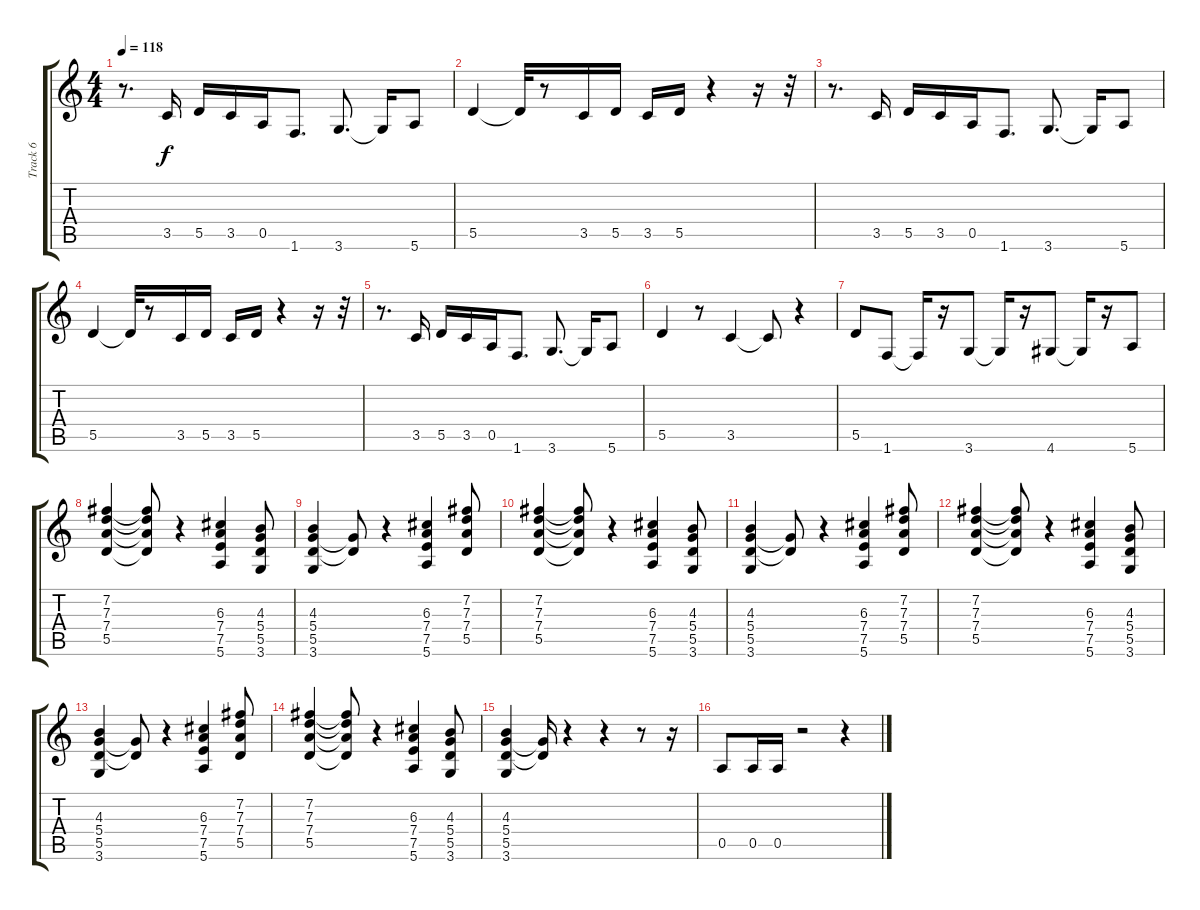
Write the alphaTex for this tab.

\track ("Track 6" "Track 6") {instrument distortionguitar}
\staff {score tabs}
\tuning (E4 B3 G3 D3 A2 E2) {hide}
\ts (4 4)
\tempo 118
\clef g2
\ks c
r.8{d dy f} 3.5.16 5.5.16 3.5.16 0.5.16 1.6.8{d} 3.6.8{d} 3.6{t}.16 5.6.8 |
5.5.4 5.5{t}.32 r.8 3.5.16 5.5.16 3.5.16 5.5.16 r.4 r.16 r.32 |
r.8{d} 3.5.16 5.5.16 3.5.16 0.5.16 1.6.8{d} 3.6.8{d} 3.6{t}.16 5.6.8 |
5.5.4 5.5{t}.32 r.8 3.5.16 5.5.16 3.5.16 5.5.16 r.4 r.16 r.32 |
r.8{d} 3.5.16 5.5.16 3.5.16 0.5.16 1.6.8{d} 3.6.8{d} 3.6{t}.16 5.6.8 |
5.5.4 r.8 3.5.4 3.5{t}.8 r.4 |
5.5.8 1.6.8 1.6{t}.16 r.16 3.6.8 3.6{t}.16 r.16 4.6.8 4.6{t}.16 r.16 5.6.8 |
(7.2 7.3 7.4 5.5).4 (7.2{t} 7.3{t} 7.4{t} 5.5{t}).8 r.4 (6.3 7.4 7.5 5.6).4 (4.3 5.4 5.5 3.6).8 |
(4.3 5.4 5.5 3.6).4 (5.4{t} 5.5{t}).8 r.4 (6.3 7.4 7.5 5.6).4 (7.2 7.3 7.4 5.5).8 |
(7.2 7.3 7.4 5.5).4 (7.2{t} 7.3{t} 7.4{t} 5.5{t}).8 r.4 (6.3 7.4 7.5 5.6).4 (4.3 5.4 5.5 3.6).8 |
(4.3 5.4 5.5 3.6).4 (5.4{t} 5.5{t}).8 r.4 (6.3 7.4 7.5 5.6).4 (7.2 7.3 7.4 5.5).8 |
(7.2 7.3 7.4 5.5).4 (7.2{t} 7.3{t} 7.4{t} 5.5{t}).8 r.4 (6.3 7.4 7.5 5.6).4 (4.3 5.4 5.5 3.6).8 |
(4.3 5.4 5.5 3.6).4 (5.4{t} 5.5{t}).8 r.4 (6.3 7.4 7.5 5.6).4 (7.2 7.3 7.4 5.5).8 |
(7.2 7.3 7.4 5.5).4 (7.2{t} 7.3{t} 7.4{t} 5.5{t}).8 r.4 (6.3 7.4 7.5 5.6).4 (4.3 5.4 5.5 3.6).8 |
(4.3 5.4 5.5 3.6).4 (5.4{t} 5.5{t}).16 r.4 r.4 r.8 r.16 |
0.5.8 0.5.16 0.5.16 r.2 r.4
